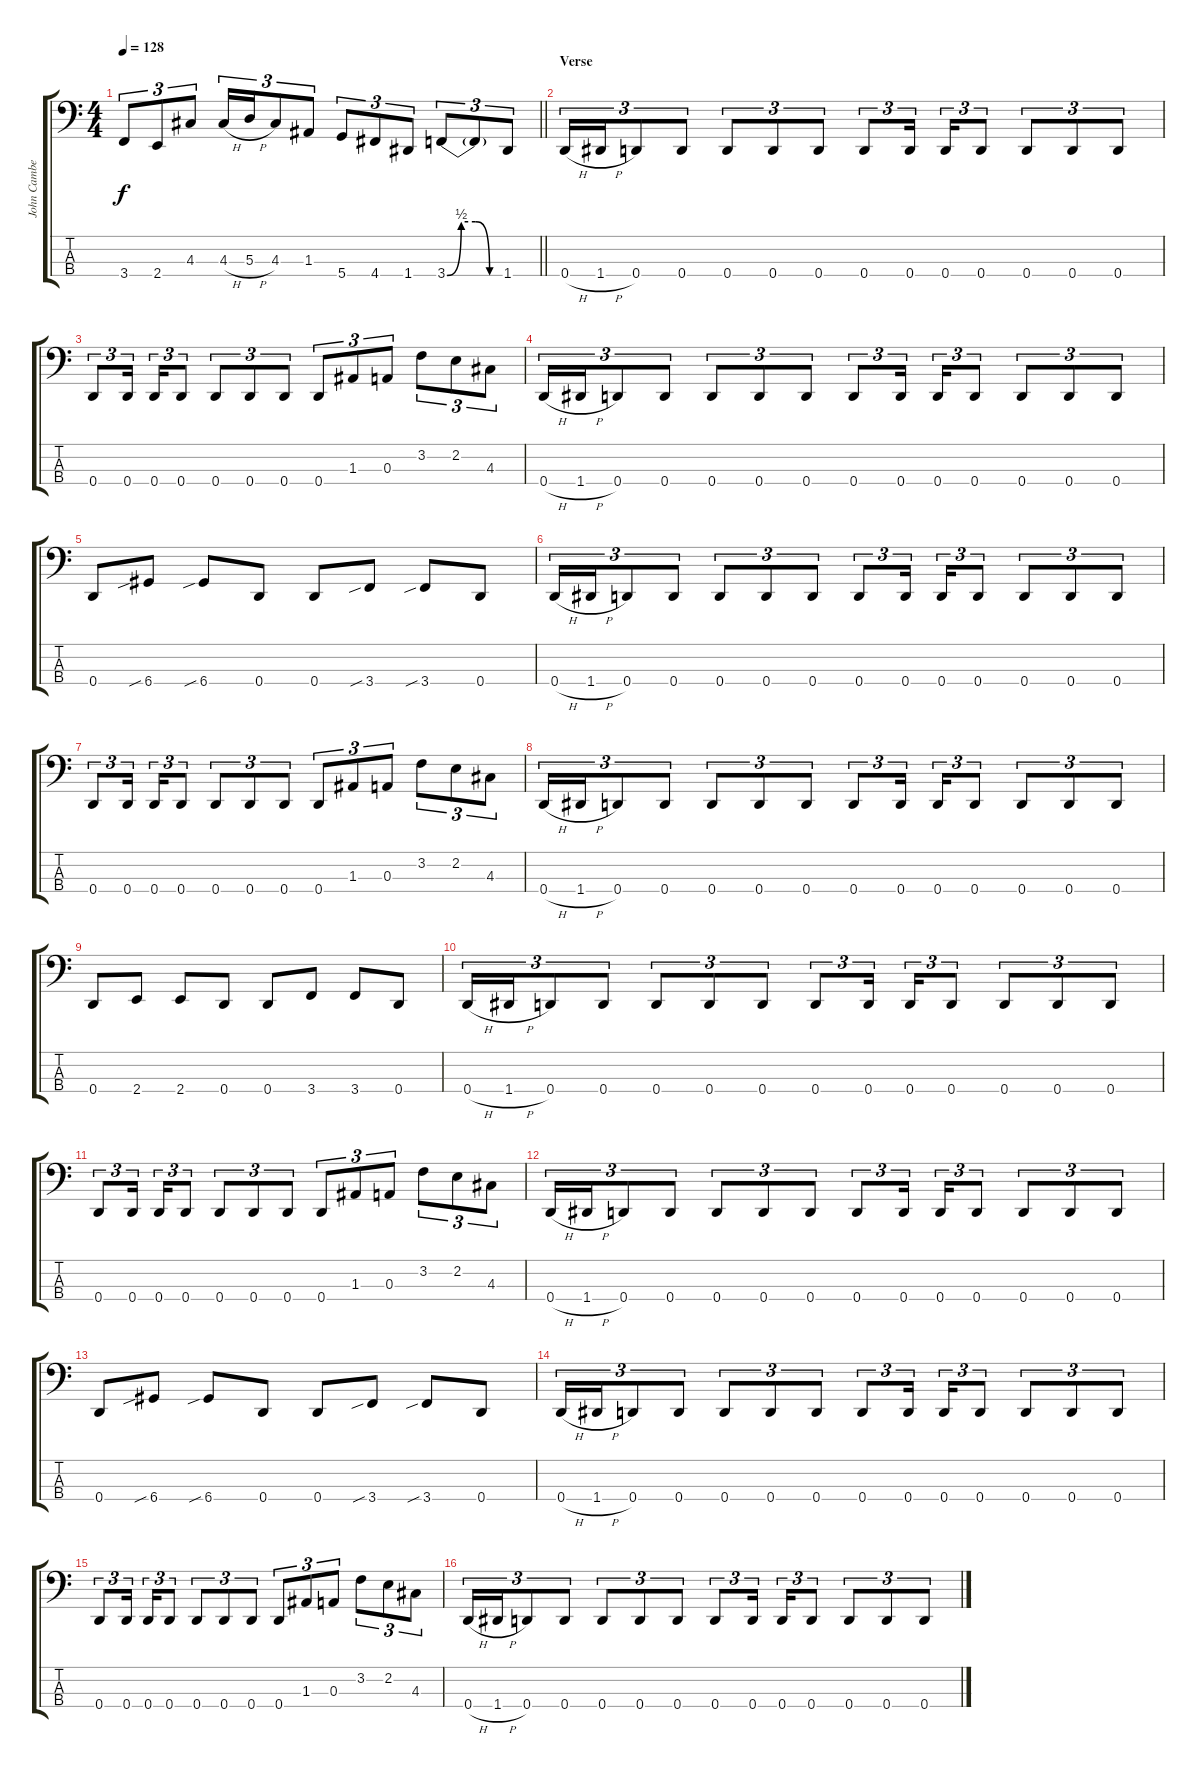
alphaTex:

\track ("John Cambell" "John Cambe") {instrument electricbasspick}
\staff {score tabs}
\tuning (G2 D2 A1 D1) {hide}
\ts (4 4)
\tempo 128
\clef f4
\barLineRight lightlight
\ks c
3.4.8{tu (3 2) dy f} 2.4.8{tu (3 2)} 4.3.8{tu (3 2)} 4.3{h}.16{tu (3 2)} 5.3{h}.16{tu (3 2)} 4.3.8{tu (3 2)} 1.3.8{tu (3 2)} 5.4.8{tu (3 2)} 4.4.8{tu (3 2)} 1.4.8{tu (3 2)} 3.4{be (custom 0 0 15 2 30 2 45 0 60 0)}.8{tu (3 2)} 3.4{t}.8{tu (3 2)} 1.4.8{tu (3 2)} |
\section ("" "Verse")
0.4{h}.16{tu (3 2)} 1.4{h}.16{tu (3 2)} 0.4.8{tu (3 2)} 0.4.8{tu (3 2)} 0.4.8{tu (3 2)} 0.4.8{tu (3 2)} 0.4.8{tu (3 2)} 0.4.8{tu (3 2)} 0.4.16{tu (3 2) beam splitsecondary} 0.4.16{tu (3 2)} 0.4.8{tu (3 2)} 0.4.8{tu (3 2)} 0.4.8{tu (3 2)} 0.4.8{tu (3 2)} |
0.4.8{tu (3 2)} 0.4.16{tu (3 2) beam splitsecondary} 0.4.16{tu (3 2)} 0.4.8{tu (3 2)} 0.4.8{tu (3 2)} 0.4.8{tu (3 2)} 0.4.8{tu (3 2)} 0.4.8{tu (3 2)} 1.3.8{tu (3 2)} 0.3.8{tu (3 2)} 3.2.8{tu (3 2)} 2.2.8{tu (3 2)} 4.3.8{tu (3 2)} |
0.4{h}.16{tu (3 2)} 1.4{h}.16{tu (3 2)} 0.4.8{tu (3 2)} 0.4.8{tu (3 2)} 0.4.8{tu (3 2)} 0.4.8{tu (3 2)} 0.4.8{tu (3 2)} 0.4.8{tu (3 2)} 0.4.16{tu (3 2) beam splitsecondary} 0.4.16{tu (3 2)} 0.4.8{tu (3 2)} 0.4.8{tu (3 2)} 0.4.8{tu (3 2)} 0.4.8{tu (3 2)} |
0.4.8 6.4{sib}.8 6.4{sib}.8 0.4.8 0.4.8 3.4{sib}.8 3.4{sib}.8 0.4.8 |
0.4{h}.16{tu (3 2)} 1.4{h}.16{tu (3 2)} 0.4.8{tu (3 2)} 0.4.8{tu (3 2)} 0.4.8{tu (3 2)} 0.4.8{tu (3 2)} 0.4.8{tu (3 2)} 0.4.8{tu (3 2)} 0.4.16{tu (3 2) beam splitsecondary} 0.4.16{tu (3 2)} 0.4.8{tu (3 2)} 0.4.8{tu (3 2)} 0.4.8{tu (3 2)} 0.4.8{tu (3 2)} |
0.4.8{tu (3 2)} 0.4.16{tu (3 2) beam splitsecondary} 0.4.16{tu (3 2)} 0.4.8{tu (3 2)} 0.4.8{tu (3 2)} 0.4.8{tu (3 2)} 0.4.8{tu (3 2)} 0.4.8{tu (3 2)} 1.3.8{tu (3 2)} 0.3.8{tu (3 2)} 3.2.8{tu (3 2)} 2.2.8{tu (3 2)} 4.3.8{tu (3 2)} |
0.4{h}.16{tu (3 2)} 1.4{h}.16{tu (3 2)} 0.4.8{tu (3 2)} 0.4.8{tu (3 2)} 0.4.8{tu (3 2)} 0.4.8{tu (3 2)} 0.4.8{tu (3 2)} 0.4.8{tu (3 2)} 0.4.16{tu (3 2) beam splitsecondary} 0.4.16{tu (3 2)} 0.4.8{tu (3 2)} 0.4.8{tu (3 2)} 0.4.8{tu (3 2)} 0.4.8{tu (3 2)} |
0.4.8 2.4.8 2.4.8 0.4.8 0.4.8 3.4.8 3.4.8 0.4.8 |
0.4{h}.16{tu (3 2)} 1.4{h}.16{tu (3 2)} 0.4.8{tu (3 2)} 0.4.8{tu (3 2)} 0.4.8{tu (3 2)} 0.4.8{tu (3 2)} 0.4.8{tu (3 2)} 0.4.8{tu (3 2)} 0.4.16{tu (3 2) beam splitsecondary} 0.4.16{tu (3 2)} 0.4.8{tu (3 2)} 0.4.8{tu (3 2)} 0.4.8{tu (3 2)} 0.4.8{tu (3 2)} |
0.4.8{tu (3 2)} 0.4.16{tu (3 2) beam splitsecondary} 0.4.16{tu (3 2)} 0.4.8{tu (3 2)} 0.4.8{tu (3 2)} 0.4.8{tu (3 2)} 0.4.8{tu (3 2)} 0.4.8{tu (3 2)} 1.3.8{tu (3 2)} 0.3.8{tu (3 2)} 3.2.8{tu (3 2)} 2.2.8{tu (3 2)} 4.3.8{tu (3 2)} |
0.4{h}.16{tu (3 2)} 1.4{h}.16{tu (3 2)} 0.4.8{tu (3 2)} 0.4.8{tu (3 2)} 0.4.8{tu (3 2)} 0.4.8{tu (3 2)} 0.4.8{tu (3 2)} 0.4.8{tu (3 2)} 0.4.16{tu (3 2) beam splitsecondary} 0.4.16{tu (3 2)} 0.4.8{tu (3 2)} 0.4.8{tu (3 2)} 0.4.8{tu (3 2)} 0.4.8{tu (3 2)} |
0.4.8 6.4{sib}.8 6.4{sib}.8 0.4.8 0.4.8 3.4{sib}.8 3.4{sib}.8 0.4.8 |
0.4{h}.16{tu (3 2)} 1.4{h}.16{tu (3 2)} 0.4.8{tu (3 2)} 0.4.8{tu (3 2)} 0.4.8{tu (3 2)} 0.4.8{tu (3 2)} 0.4.8{tu (3 2)} 0.4.8{tu (3 2)} 0.4.16{tu (3 2) beam splitsecondary} 0.4.16{tu (3 2)} 0.4.8{tu (3 2)} 0.4.8{tu (3 2)} 0.4.8{tu (3 2)} 0.4.8{tu (3 2)} |
0.4.8{tu (3 2)} 0.4.16{tu (3 2) beam splitsecondary} 0.4.16{tu (3 2)} 0.4.8{tu (3 2)} 0.4.8{tu (3 2)} 0.4.8{tu (3 2)} 0.4.8{tu (3 2)} 0.4.8{tu (3 2)} 1.3.8{tu (3 2)} 0.3.8{tu (3 2)} 3.2.8{tu (3 2)} 2.2.8{tu (3 2)} 4.3.8{tu (3 2)} |
0.4{h}.16{tu (3 2)} 1.4{h}.16{tu (3 2)} 0.4.8{tu (3 2)} 0.4.8{tu (3 2)} 0.4.8{tu (3 2)} 0.4.8{tu (3 2)} 0.4.8{tu (3 2)} 0.4.8{tu (3 2)} 0.4.16{tu (3 2) beam splitsecondary} 0.4.16{tu (3 2)} 0.4.8{tu (3 2)} 0.4.8{tu (3 2)} 0.4.8{tu (3 2)} 0.4.8{tu (3 2)}
